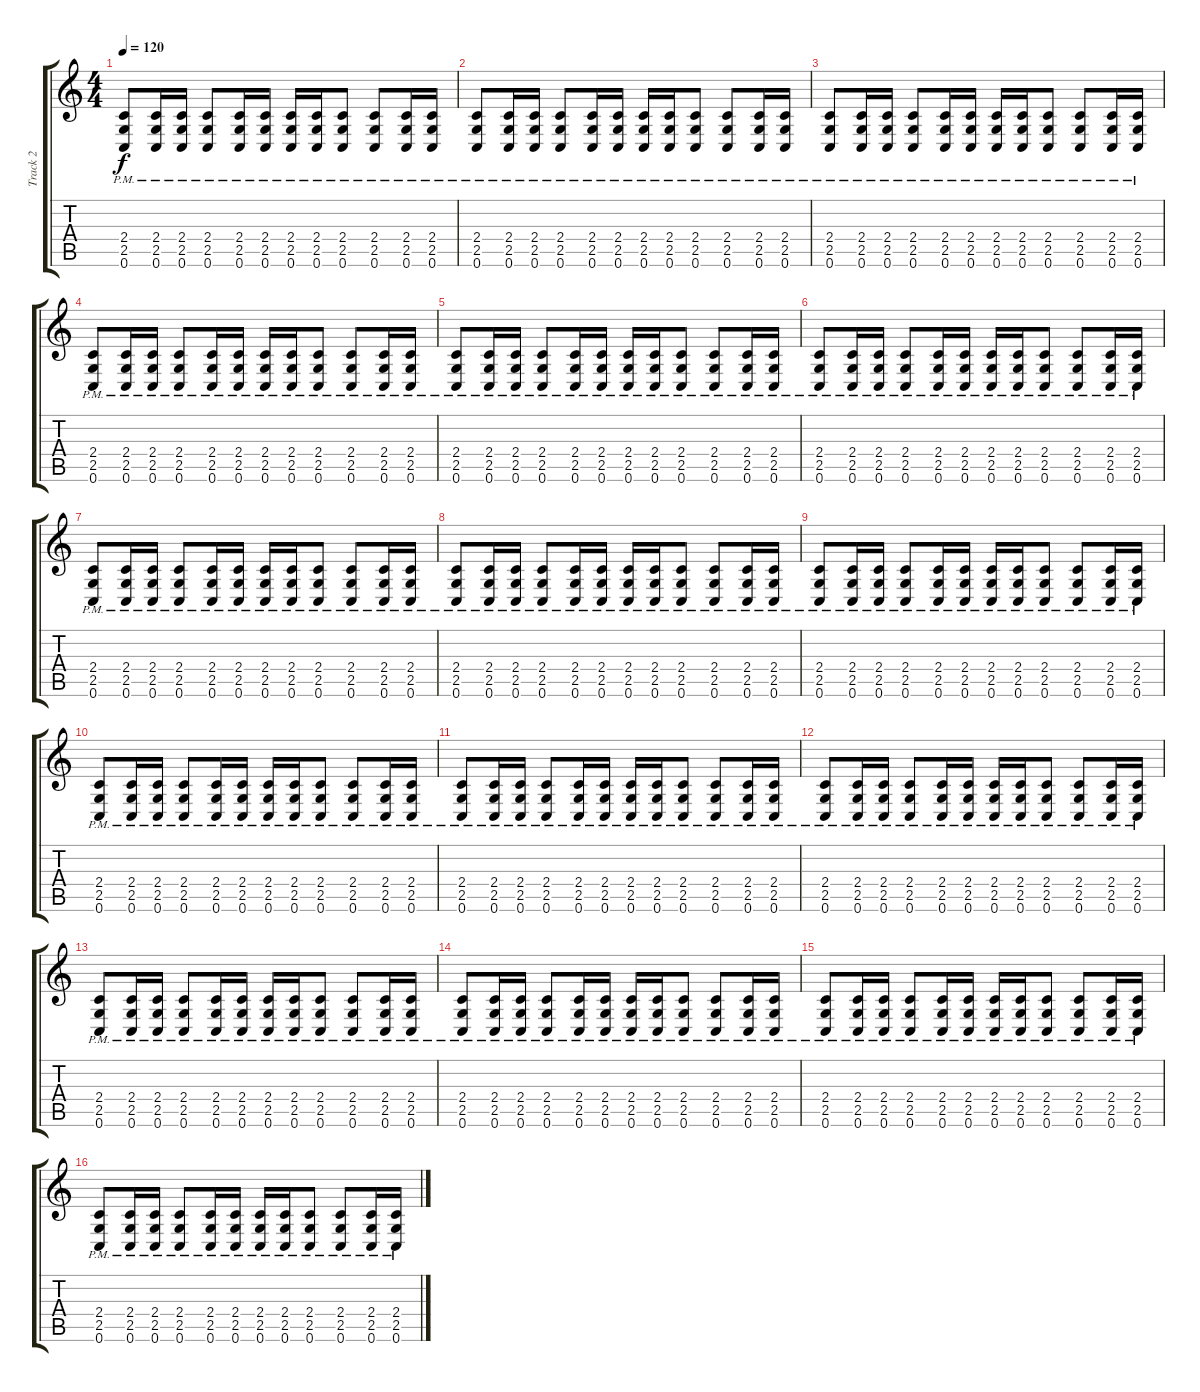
\track ("Track 2" "Track 2") {instrument distortionguitar}
\staff {score tabs}
\tuning (C4 G3 Eb3 Bb2 F2 C2) {hide}
\ts (4 4)
\tempo 120
\clef g2
\ks c
(2.4 2.5 0.6{pm}).8{dy f} (2.4 2.5 0.6{pm}).16 (2.4 2.5 0.6{pm}).16 (2.4 2.5 0.6{pm}).8 (2.4 2.5 0.6{pm}).16 (2.4 2.5 0.6{pm}).16 (2.4 2.5 0.6{pm}).16 (2.4 2.5 0.6{pm}).16 (2.4 2.5 0.6{pm}).8 (2.4 2.5 0.6{pm}).8 (2.4 2.5 0.6{pm}).16 (2.4 2.5 0.6{pm}).16 |
(2.4 2.5 0.6{pm}).8 (2.4 2.5 0.6{pm}).16 (2.4 2.5 0.6{pm}).16 (2.4 2.5 0.6{pm}).8 (2.4 2.5 0.6{pm}).16 (2.4 2.5 0.6{pm}).16 (2.4 2.5 0.6{pm}).16 (2.4 2.5 0.6{pm}).16 (2.4 2.5 0.6{pm}).8 (2.4 2.5 0.6{pm}).8 (2.4 2.5 0.6{pm}).16 (2.4 2.5 0.6{pm}).16 |
(2.4 2.5 0.6{pm}).8 (2.4 2.5 0.6{pm}).16 (2.4 2.5 0.6{pm}).16 (2.4 2.5 0.6{pm}).8 (2.4 2.5 0.6{pm}).16 (2.4 2.5 0.6{pm}).16 (2.4 2.5 0.6{pm}).16 (2.4 2.5 0.6{pm}).16 (2.4 2.5 0.6{pm}).8 (2.4 2.5 0.6{pm}).8 (2.4 2.5 0.6{pm}).16 (2.4 2.5 0.6{pm}).16 |
(2.4 2.5 0.6{pm}).8 (2.4 2.5 0.6{pm}).16 (2.4 2.5 0.6{pm}).16 (2.4 2.5 0.6{pm}).8 (2.4 2.5 0.6{pm}).16 (2.4 2.5 0.6{pm}).16 (2.4 2.5 0.6{pm}).16 (2.4 2.5 0.6{pm}).16 (2.4 2.5 0.6{pm}).8 (2.4 2.5 0.6{pm}).8 (2.4 2.5 0.6{pm}).16 (2.4 2.5 0.6{pm}).16 |
(2.4 2.5 0.6{pm}).8 (2.4 2.5 0.6{pm}).16 (2.4 2.5 0.6{pm}).16 (2.4 2.5 0.6{pm}).8 (2.4 2.5 0.6{pm}).16 (2.4 2.5 0.6{pm}).16 (2.4 2.5 0.6{pm}).16 (2.4 2.5 0.6{pm}).16 (2.4 2.5 0.6{pm}).8 (2.4 2.5 0.6{pm}).8 (2.4 2.5 0.6{pm}).16 (2.4 2.5 0.6{pm}).16 |
(2.4 2.5 0.6{pm}).8 (2.4 2.5 0.6{pm}).16 (2.4 2.5 0.6{pm}).16 (2.4 2.5 0.6{pm}).8 (2.4 2.5 0.6{pm}).16 (2.4 2.5 0.6{pm}).16 (2.4 2.5 0.6{pm}).16 (2.4 2.5 0.6{pm}).16 (2.4 2.5 0.6{pm}).8 (2.4 2.5 0.6{pm}).8 (2.4 2.5 0.6{pm}).16 (2.4 2.5 0.6{pm}).16 |
(2.4 2.5 0.6{pm}).8 (2.4 2.5 0.6{pm}).16 (2.4 2.5 0.6{pm}).16 (2.4 2.5 0.6{pm}).8 (2.4 2.5 0.6{pm}).16 (2.4 2.5 0.6{pm}).16 (2.4 2.5 0.6{pm}).16 (2.4 2.5 0.6{pm}).16 (2.4 2.5 0.6{pm}).8 (2.4 2.5 0.6{pm}).8 (2.4 2.5 0.6{pm}).16 (2.4 2.5 0.6{pm}).16 |
(2.4 2.5 0.6{pm}).8 (2.4 2.5 0.6{pm}).16 (2.4 2.5 0.6{pm}).16 (2.4 2.5 0.6{pm}).8 (2.4 2.5 0.6{pm}).16 (2.4 2.5 0.6{pm}).16 (2.4 2.5 0.6{pm}).16 (2.4 2.5 0.6{pm}).16 (2.4 2.5 0.6{pm}).8 (2.4 2.5 0.6{pm}).8 (2.4 2.5 0.6{pm}).16 (2.4 2.5 0.6{pm}).16 |
(2.4 2.5 0.6{pm}).8 (2.4 2.5 0.6{pm}).16 (2.4 2.5 0.6{pm}).16 (2.4 2.5 0.6{pm}).8 (2.4 2.5 0.6{pm}).16 (2.4 2.5 0.6{pm}).16 (2.4 2.5 0.6{pm}).16 (2.4 2.5 0.6{pm}).16 (2.4 2.5 0.6{pm}).8 (2.4 2.5 0.6{pm}).8 (2.4 2.5 0.6{pm}).16 (2.4 2.5 0.6{pm}).16 |
(2.4 2.5 0.6{pm}).8 (2.4 2.5 0.6{pm}).16 (2.4 2.5 0.6{pm}).16 (2.4 2.5 0.6{pm}).8 (2.4 2.5 0.6{pm}).16 (2.4 2.5 0.6{pm}).16 (2.4 2.5 0.6{pm}).16 (2.4 2.5 0.6{pm}).16 (2.4 2.5 0.6{pm}).8 (2.4 2.5 0.6{pm}).8 (2.4 2.5 0.6{pm}).16 (2.4 2.5 0.6{pm}).16 |
(2.4 2.5 0.6{pm}).8 (2.4 2.5 0.6{pm}).16 (2.4 2.5 0.6{pm}).16 (2.4 2.5 0.6{pm}).8 (2.4 2.5 0.6{pm}).16 (2.4 2.5 0.6{pm}).16 (2.4 2.5 0.6{pm}).16 (2.4 2.5 0.6{pm}).16 (2.4 2.5 0.6{pm}).8 (2.4 2.5 0.6{pm}).8 (2.4 2.5 0.6{pm}).16 (2.4 2.5 0.6{pm}).16 |
(2.4 2.5 0.6{pm}).8 (2.4 2.5 0.6{pm}).16 (2.4 2.5 0.6{pm}).16 (2.4 2.5 0.6{pm}).8 (2.4 2.5 0.6{pm}).16 (2.4 2.5 0.6{pm}).16 (2.4 2.5 0.6{pm}).16 (2.4 2.5 0.6{pm}).16 (2.4 2.5 0.6{pm}).8 (2.4 2.5 0.6{pm}).8 (2.4 2.5 0.6{pm}).16 (2.4 2.5 0.6{pm}).16 |
(2.4 2.5 0.6{pm}).8 (2.4 2.5 0.6{pm}).16 (2.4 2.5 0.6{pm}).16 (2.4 2.5 0.6{pm}).8 (2.4 2.5 0.6{pm}).16 (2.4 2.5 0.6{pm}).16 (2.4 2.5 0.6{pm}).16 (2.4 2.5 0.6{pm}).16 (2.4 2.5 0.6{pm}).8 (2.4 2.5 0.6{pm}).8 (2.4 2.5 0.6{pm}).16 (2.4 2.5 0.6{pm}).16 |
(2.4 2.5 0.6{pm}).8 (2.4 2.5 0.6{pm}).16 (2.4 2.5 0.6{pm}).16 (2.4 2.5 0.6{pm}).8 (2.4 2.5 0.6{pm}).16 (2.4 2.5 0.6{pm}).16 (2.4 2.5 0.6{pm}).16 (2.4 2.5 0.6{pm}).16 (2.4 2.5 0.6{pm}).8 (2.4 2.5 0.6{pm}).8 (2.4 2.5 0.6{pm}).16 (2.4 2.5 0.6{pm}).16 |
(2.4 2.5 0.6{pm}).8 (2.4 2.5 0.6{pm}).16 (2.4 2.5 0.6{pm}).16 (2.4 2.5 0.6{pm}).8 (2.4 2.5 0.6{pm}).16 (2.4 2.5 0.6{pm}).16 (2.4 2.5 0.6{pm}).16 (2.4 2.5 0.6{pm}).16 (2.4 2.5 0.6{pm}).8 (2.4 2.5 0.6{pm}).8 (2.4 2.5 0.6{pm}).16 (2.4 2.5 0.6{pm}).16 |
(2.4 2.5 0.6{pm}).8 (2.4 2.5 0.6{pm}).16 (2.4 2.5 0.6{pm}).16 (2.4 2.5 0.6{pm}).8 (2.4 2.5 0.6{pm}).16 (2.4 2.5 0.6{pm}).16 (2.4 2.5 0.6{pm}).16 (2.4 2.5 0.6{pm}).16 (2.4 2.5 0.6{pm}).8 (2.4 2.5 0.6{pm}).8 (2.4 2.5 0.6{pm}).16 (2.4 2.5 0.6{pm}).16
